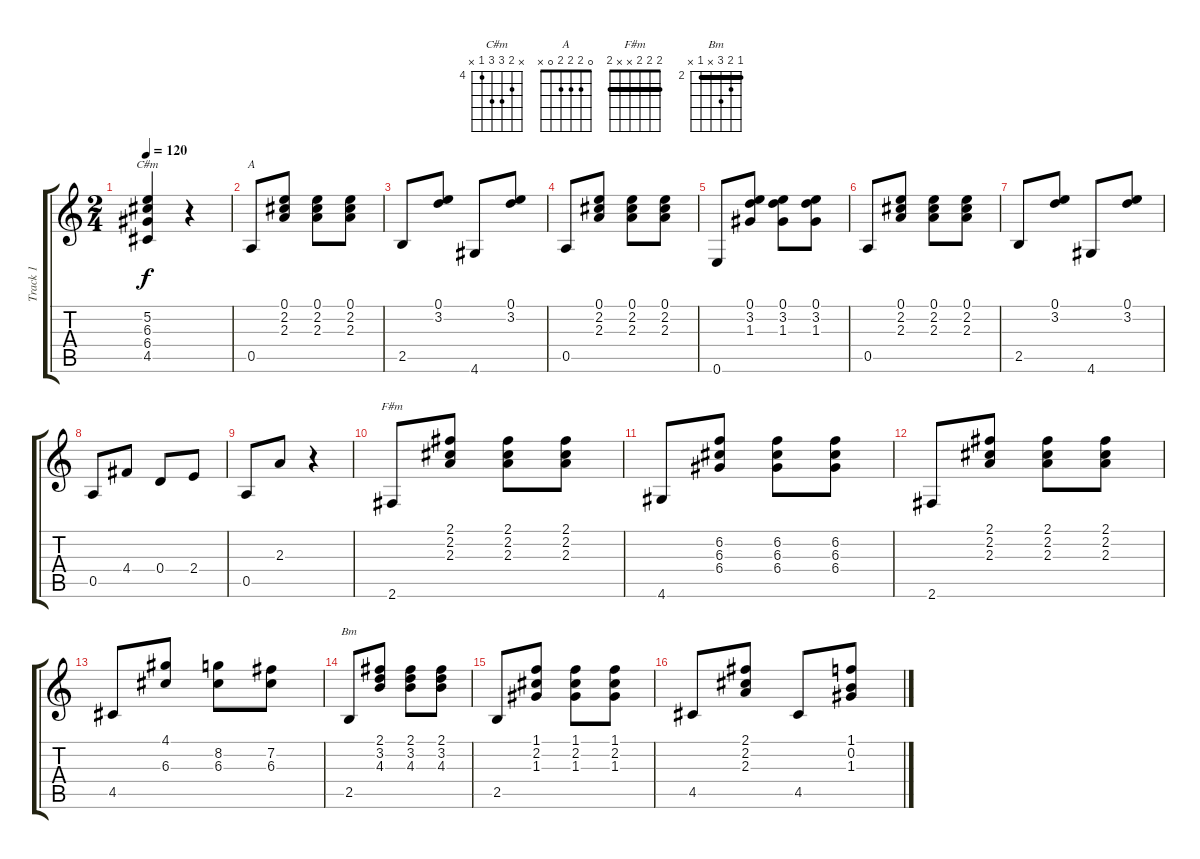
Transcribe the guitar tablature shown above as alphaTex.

\track ("Track 1" "Track 1") {instrument acousticguitarnylon}
\staff {score tabs}
\tuning (E4 B3 G3 D3 A2 E2) {hide}
\chord ("C#m" x 5 6 6 4 x) {firstfret 4}
\chord ("A" 0 2 2 2 0 x)
\chord ("F#m" 2 2 2 x x 2) {barre 2}
\chord ("Bm" 2 3 4 x 2 x) {firstfret 2 barre 2}
\ts (2 4)
\tempo 120
\clef g2
\ks c
(5.2 6.3 6.4 4.5).4{ch "C#m" dy f} r.4 |
0.5.8{ch "A"} (0.1 2.2 2.3).8 (0.1 2.2 2.3).8 (0.1 2.2 2.3).8 |
2.5.8 (0.1 3.2).8 4.6.8 (0.1 3.2).8 |
0.5.8 (0.1 2.2 2.3).8 (0.1 2.2 2.3).8 (0.1 2.2 2.3).8 |
0.6.8 (0.1 3.2 1.3).8 (0.1 3.2 1.3).8 (0.1 3.2 1.3).8 |
0.5.8 (0.1 2.2 2.3).8 (0.1 2.2 2.3).8 (0.1 2.2 2.3).8 |
2.5.8 (0.1 3.2).8 4.6.8 (0.1 3.2).8 |
0.5.8 4.4.8 0.4.8 2.4.8 |
0.5.8 2.3.8 r.4 |
2.6.8{ch "F#m"} (2.1 2.2 2.3).8 (2.1 2.2 2.3).8 (2.1 2.2 2.3).8 |
4.6.8 (6.2 6.3 6.4).8 (6.2 6.3 6.4).8 (6.2 6.3 6.4).8 |
2.6.8 (2.1 2.2 2.3).8 (2.1 2.2 2.3).8 (2.1 2.2 2.3).8 |
4.5.8 (4.1 6.3).8 (8.2 6.3).8 (7.2 6.3).8 |
2.5.8{ch "Bm"} (2.1 3.2 4.3).8 (2.1 3.2 4.3).8 (2.1 3.2 4.3).8 |
2.5.8 (1.1 2.2 1.3).8 (1.1 2.2 1.3).8 (1.1 2.2 1.3).8 |
4.5.8 (2.1 2.2 2.3).8 4.5.8 (1.1 0.2 1.3).8
